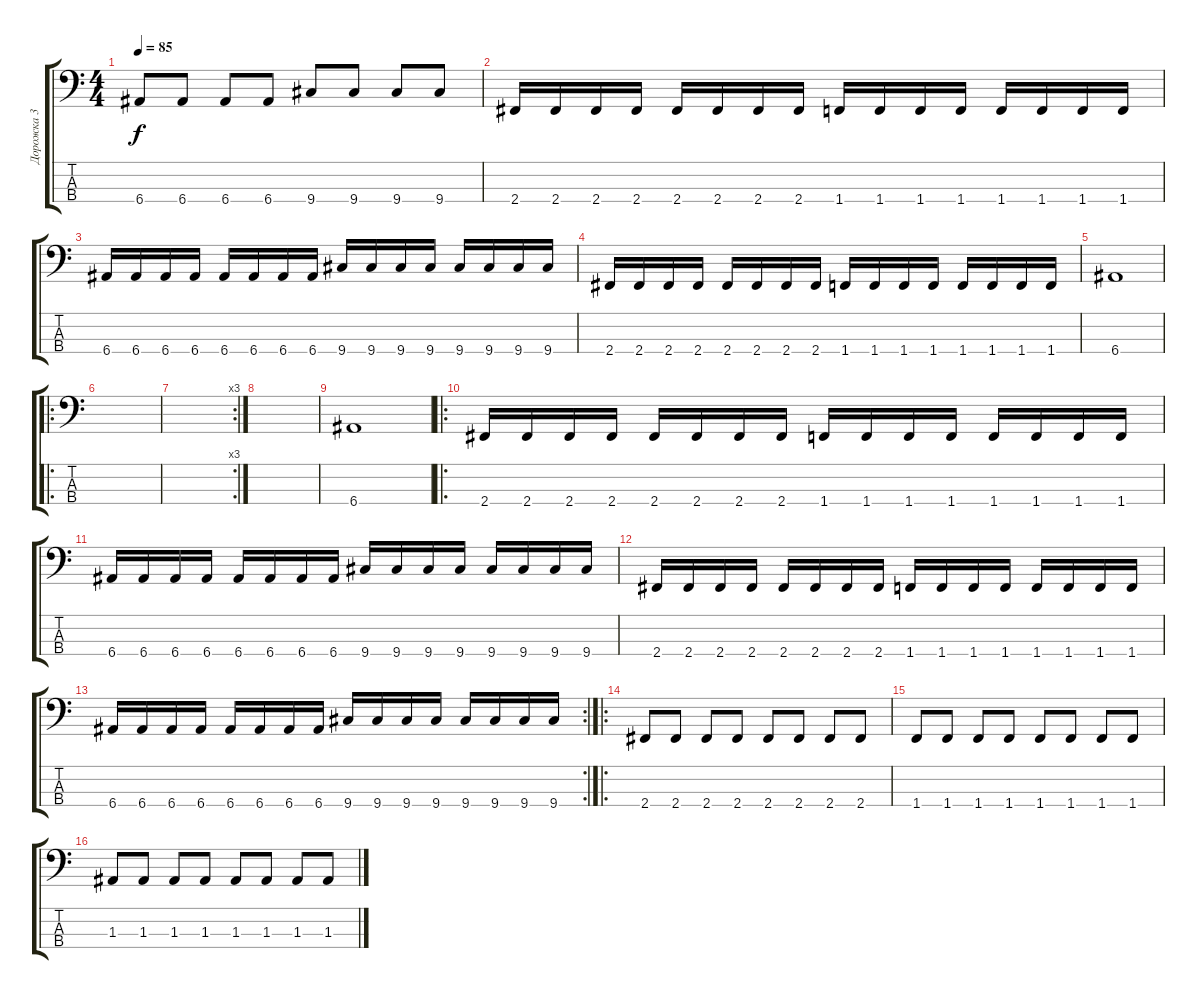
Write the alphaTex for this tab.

\track ("Дорожка 3" "Дорожка 3") {instrument electricbassfinger}
\staff {score tabs}
\tuning (G2 D2 A1 E1) {hide}
\ts (4 4)
\tempo 85
\clef f4
\ks c
6.4.8{dy f} 6.4.8 6.4.8 6.4.8 9.4.8 9.4.8 9.4.8 9.4.8 |
2.4.16 2.4.16 2.4.16 2.4.16 2.4.16 2.4.16 2.4.16 2.4.16 1.4.16 1.4.16 1.4.16 1.4.16 1.4.16 1.4.16 1.4.16 1.4.16 |
6.4.16 6.4.16 6.4.16 6.4.16 6.4.16 6.4.16 6.4.16 6.4.16 9.4.16 9.4.16 9.4.16 9.4.16 9.4.16 9.4.16 9.4.16 9.4.16 |
2.4.16 2.4.16 2.4.16 2.4.16 2.4.16 2.4.16 2.4.16 2.4.16 1.4.16 1.4.16 1.4.16 1.4.16 1.4.16 1.4.16 1.4.16 1.4.16 |
6.4.1 |
\ro
|
\rc 3
|
|
6.4.1 |
\ro
2.4.16 2.4.16 2.4.16 2.4.16 2.4.16 2.4.16 2.4.16 2.4.16 1.4.16 1.4.16 1.4.16 1.4.16 1.4.16 1.4.16 1.4.16 1.4.16 |
6.4.16 6.4.16 6.4.16 6.4.16 6.4.16 6.4.16 6.4.16 6.4.16 9.4.16 9.4.16 9.4.16 9.4.16 9.4.16 9.4.16 9.4.16 9.4.16 |
2.4.16 2.4.16 2.4.16 2.4.16 2.4.16 2.4.16 2.4.16 2.4.16 1.4.16 1.4.16 1.4.16 1.4.16 1.4.16 1.4.16 1.4.16 1.4.16 |
\rc 2
6.4.16 6.4.16 6.4.16 6.4.16 6.4.16 6.4.16 6.4.16 6.4.16 9.4.16 9.4.16 9.4.16 9.4.16 9.4.16 9.4.16 9.4.16 9.4.16 |
\ro
2.4.8 2.4.8 2.4.8 2.4.8 2.4.8 2.4.8 2.4.8 2.4.8 |
1.4.8 1.4.8 1.4.8 1.4.8 1.4.8 1.4.8 1.4.8 1.4.8 |
1.3.8 1.3.8 1.3.8 1.3.8 1.3.8 1.3.8 1.3.8 1.3.8
